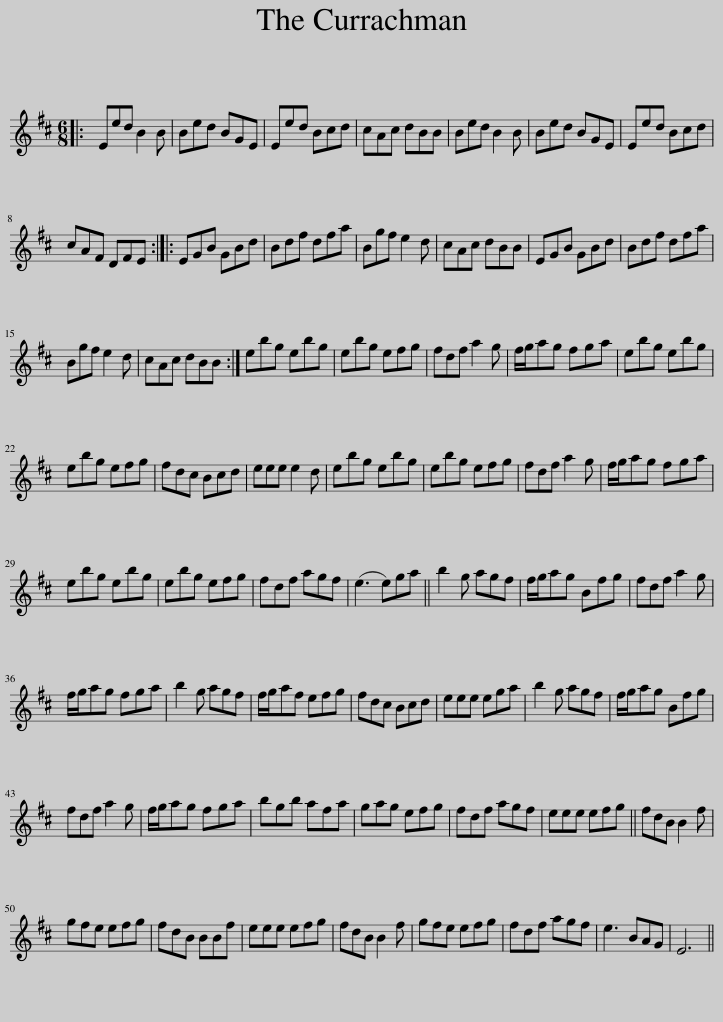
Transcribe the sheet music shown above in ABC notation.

X:1
L:1/8
M:6/8
I:linebreak $
K:D
V:1 treble
V:1
|: Eed B2 B | Bed BGE | Eed Bcd | cAc dBB | Bed B2 B | %5
 Bed BGE | Eed Bcd |$ cAF DFE :: EGB GBd | Bdf dfa | %10
 Bgf e2 d | cAc dBB | EGB GBd | Bdf dfa |$ Bgf e2 d | %15
 cAc dBB :| ebg ebg | ebg efg | fdf a2 g | f/g/ag fga | %20
 ebg ebg |$ ebg efg | fdc Bcd | eee e2 d | ebg ebg | %25
 ebg efg | fdf a2 g | f/g/ag fga |$ ebg ebg | ebg efg | %30
 fdf agf | (e3 e)ga || b2 g agf | f/g/ag Bfg | fdf a2 g |$ %35
 f/g/ag fga | b2 g agf | f/g/af efg | fdc Bcd | eee ega | %40
 b2 g agf | f/g/ag Bfg |$ fdf a2 g | f/g/ag fga | bgb afa | %45
 gag efg | fdf agf | eee efg || fdB B2 f |$ gfe efg | %50
 fdB BBf | eee efg | fdB B2 f | gfe efg | fdf agf | %55
 e3 BAG | E6 || %57
